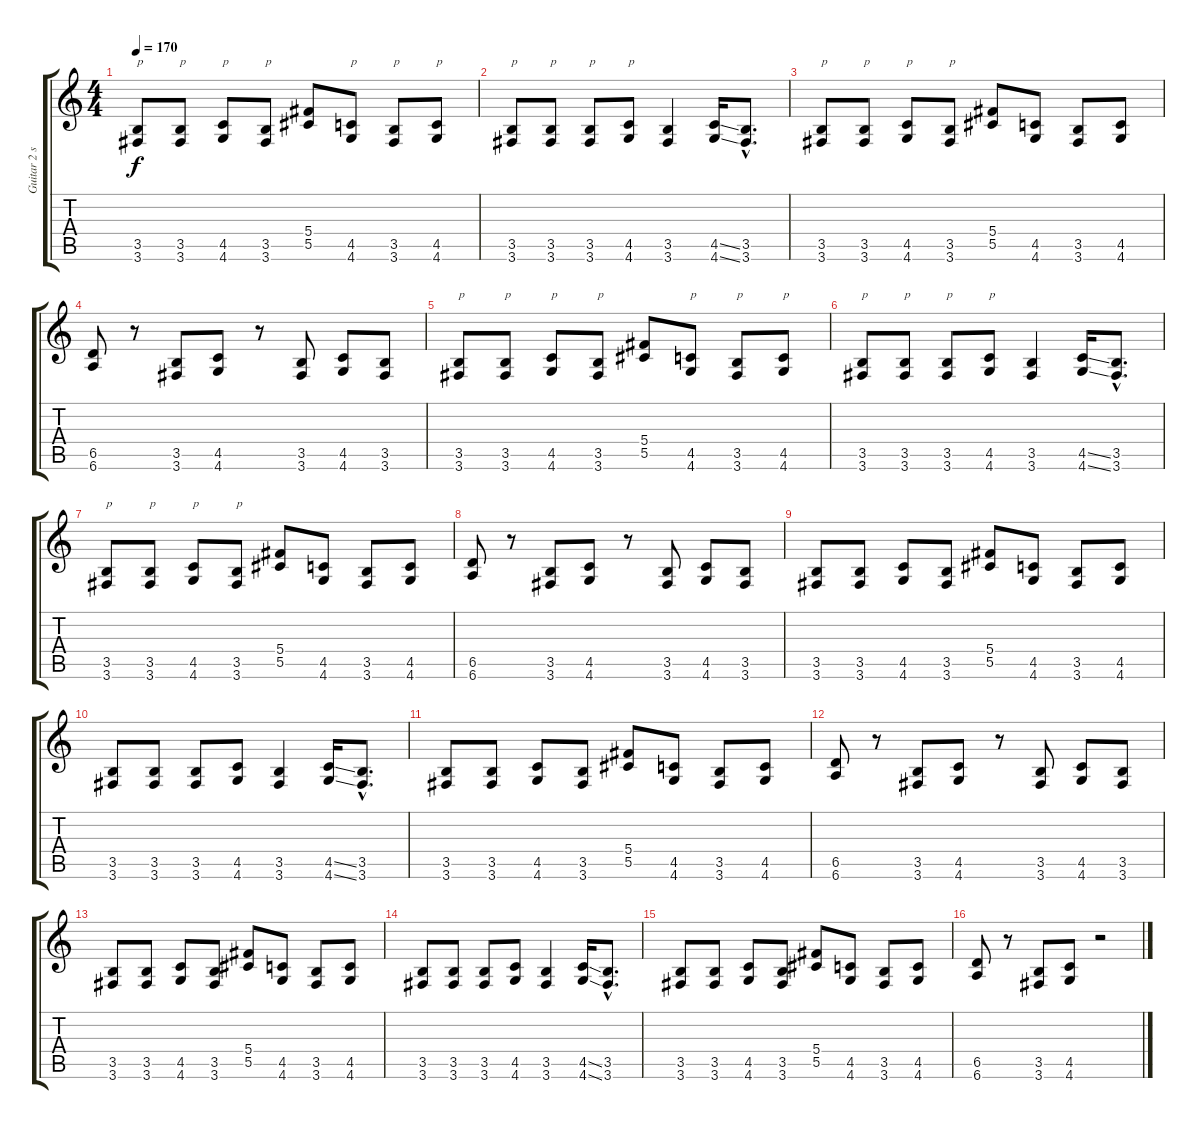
\track ("Guitar 2 solo" "Guitar 2 s") {instrument distortionguitar}
\staff {score tabs}
\tuning (Eb4 Bb3 Gb3 Db3 Ab2 Eb2) {hide}
\ts (4 4)
\tempo 170
\clef g2
\ks c
(3.5 3.6).8{txt "p" dy f} (3.5 3.6).8{txt "p"} (4.5 4.6).8{txt "p"} (3.5 3.6).8{txt "p"} (5.4 5.5).8 (4.5 4.6).8{txt "p"} (3.5 3.6).8{txt "p"} (4.5 4.6).8{txt "p"} |
(3.5 3.6).8{txt "p"} (3.5 3.6).8{txt "p"} (3.5 3.6).8{txt "p"} (4.5 4.6).8{txt "p"} (3.5 3.6).4 (4.5{ss} 4.6{ss}).16 (3.5{hac} 3.6{hac}).8{d} |
(3.5 3.6).8{txt "p"} (3.5 3.6).8{txt "p"} (4.5 4.6).8{txt "p"} (3.5 3.6).8{txt "p"} (5.4 5.5).8 (4.5 4.6).8 (3.5 3.6).8 (4.5 4.6).8 |
(6.5 6.6).8 r.8 (3.5 3.6).8 (4.5 4.6).8 r.8 (3.5 3.6).8 (4.5 4.6).8 (3.5 3.6).8 |
(3.5 3.6).8{txt "p"} (3.5 3.6).8{txt "p"} (4.5 4.6).8{txt "p"} (3.5 3.6).8{txt "p"} (5.4 5.5).8 (4.5 4.6).8{txt "p"} (3.5 3.6).8{txt "p"} (4.5 4.6).8{txt "p"} |
(3.5 3.6).8{txt "p"} (3.5 3.6).8{txt "p"} (3.5 3.6).8{txt "p"} (4.5 4.6).8{txt "p"} (3.5 3.6).4 (4.5{ss} 4.6{ss}).16 (3.5{hac} 3.6{hac}).8{d} |
(3.5 3.6).8{txt "p"} (3.5 3.6).8{txt "p"} (4.5 4.6).8{txt "p"} (3.5 3.6).8{txt "p"} (5.4 5.5).8 (4.5 4.6).8 (3.5 3.6).8 (4.5 4.6).8 |
(6.5 6.6).8 r.8 (3.5 3.6).8 (4.5 4.6).8 r.8 (3.5 3.6).8 (4.5 4.6).8 (3.5 3.6).8 |
(3.5 3.6).8 (3.5 3.6).8 (4.5 4.6).8 (3.5 3.6).8 (5.4 5.5).8 (4.5 4.6).8 (3.5 3.6).8 (4.5 4.6).8 |
(3.5 3.6).8 (3.5 3.6).8 (3.5 3.6).8 (4.5 4.6).8 (3.5 3.6).4 (4.5{ss} 4.6{ss}).16 (3.5{hac} 3.6{hac}).8{d} |
(3.5 3.6).8 (3.5 3.6).8 (4.5 4.6).8 (3.5 3.6).8 (5.4 5.5).8 (4.5 4.6).8 (3.5 3.6).8 (4.5 4.6).8 |
(6.5 6.6).8 r.8 (3.5 3.6).8 (4.5 4.6).8 r.8 (3.5 3.6).8 (4.5 4.6).8 (3.5 3.6).8 |
(3.5 3.6).8 (3.5 3.6).8 (4.5 4.6).8 (3.5 3.6).8 (5.4 5.5).8 (4.5 4.6).8 (3.5 3.6).8 (4.5 4.6).8 |
(3.5 3.6).8 (3.5 3.6).8 (3.5 3.6).8 (4.5 4.6).8 (3.5 3.6).4 (4.5{ss} 4.6{ss}).16 (3.5{hac} 3.6{hac}).8{d} |
(3.5 3.6).8 (3.5 3.6).8 (4.5 4.6).8 (3.5 3.6).8 (5.4 5.5).8 (4.5 4.6).8 (3.5 3.6).8 (4.5 4.6).8 |
(6.5 6.6).8 r.8 (3.5 3.6).8 (4.5 4.6).8 r.2
